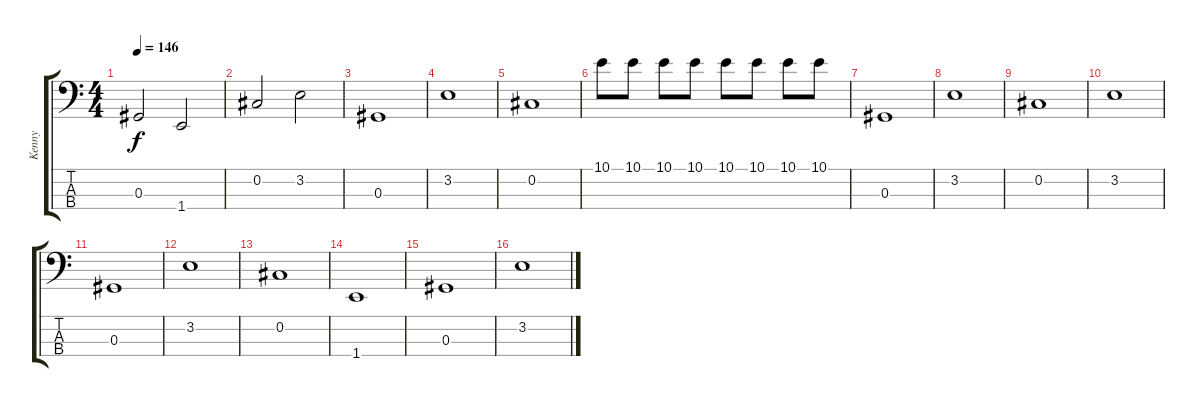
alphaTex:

\track ("Kenny" "Kenny") {instrument electricbassfinger}
\staff {score tabs}
\tuning (Gb2 Db2 Ab1 Eb1) {hide}
\ts (4 4)
\tempo 146
\clef f4
\ks c
0.3.2{dy f} 1.4.2 |
0.2.2 3.2.2 |
0.3.1 |
3.2.1 |
0.2.1 |
10.1.8 10.1.8 10.1.8 10.1.8 10.1.8 10.1.8 10.1.8 10.1.8 |
0.3.1 |
3.2.1 |
0.2.1 |
3.2.1 |
0.3.1 |
3.2.1 |
0.2.1 |
1.4.1 |
0.3.1 |
3.2.1
